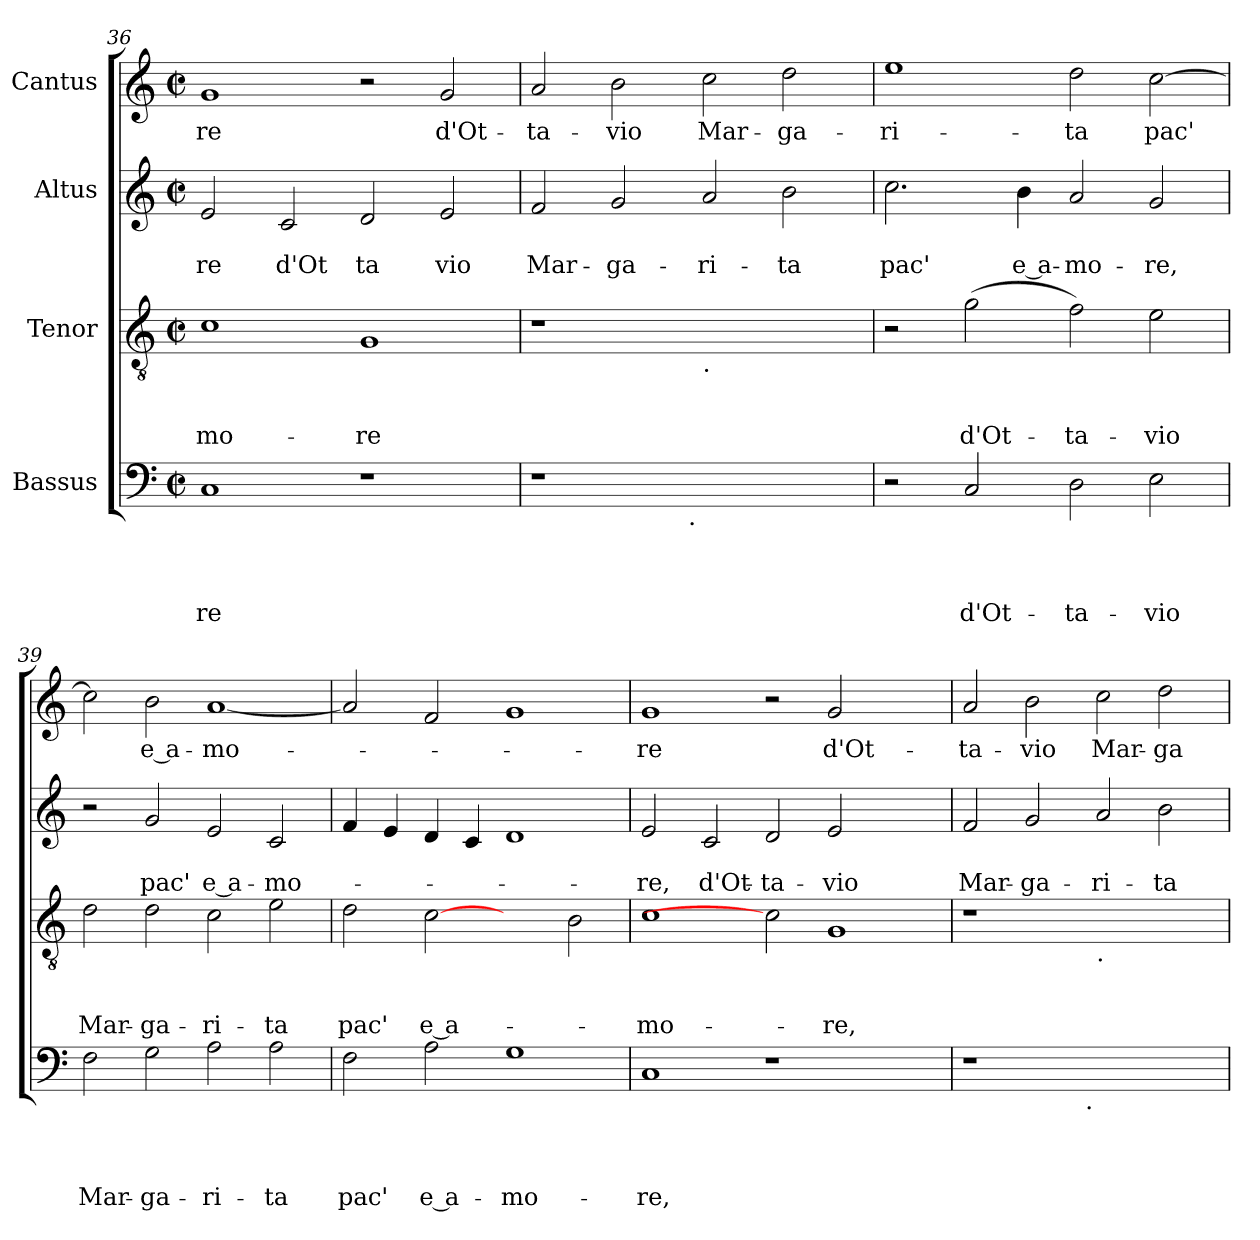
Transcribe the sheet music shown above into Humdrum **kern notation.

**kern	**text	**text	**text	**text	**kern	**text	**text	**text	**kern	**text	**text	**kern	**text
*part4	*part4	*part4	*part4	*part4	*part3	*part3	*part3	*part3	*part2	*part2	*part2	*part1	*part1
*staff4	*staff4	*staff4	*staff4	*staff4	*staff3	*staff3	*staff3	*staff3	*staff2	*staff2	*staff2	*staff1	*staff1
*I"Bassus	*	*	*	*	*I"Tenor	*	*	*	*I"Altus	*	*	*I"Cantus	*
*clefF4	*	*	*	*	*clefGv2	*	*	*	*clefG2	*	*	*clefG2	*
*k[]	*	*	*	*	*k[]	*	*	*	*k[]	*	*	*k[]	*
*C:	*	*	*	*	*C:	*	*	*	*C:	*	*	*C:	*
*M2/2	*	*	*	*	*M2/2	*	*	*	*M2/2	*	*	*M2/2	*
*met(c|)	*	*	*	*	*met(c|)	*	*	*	*met(c|)	*	*	*met(c|)	*
=36	=36	=36	=36	=36	=36	=36	=36	=36	=36	=36	=36	=36	=36
!	!	!	!	!LO:LY:b	!	!	!	!LO:LY:b	!	!	!LO:LY:b	!	!LO:LY:b
1C	.	.	.	-re	1c	.	.	-mo-	2e/	.	re	1g	-re
!	!	!	!	!	!	!	!	!	!	!	!LO:LY:b	!	!
.	.	.	.	.	.	.	.	.	2c/	.	d'Ot	.	.
!	!	!	!	!	!	!	!	!LO:LY:b	!	!	!LO:LY:b	!	!
1r	.	.	.	.	1G	.	.	-re	2d/	.	ta	2r	.
!	!	!	!	!	!	!	!	!	!	!	!LO:LY:b	!	!LO:LY:b
.	.	.	.	.	.	.	.	.	2e/	.	vio	2g/	d'Ot-
!!LO:PB:g=z
=37	=37	=37	=37	=37	=37	=37	=37	=37	=37	=37	=37	=37	=37
!	!	!	!	!	!	!	!	!	!	!	!LO:LY:b	!	!LO:LY:b
*^	*	*	*	*	*	*	*	*	*	*	*	*	*
1r	2ryy	.	.	.	.	1r	.	.	.	2f/	.	Mar-	2a/	-ta-
!	!	!	!	!	!	!	!	!	!	!	!	!LO:LY:b	!	!LO:LY:b
.	4...ryy	.	.	.	.	.	.	.	.	2g/	.	-ga-	2b\	-vio
!	!LO:TX:b:t=.	!	!	!	!	!	!	!	!	!	!	!	!	!
.	1ryy	.	.	.	.	.	.	.	.	.	.	.	.	.
!	!	!	!	!	!	!LO:TX:b:t=.	!	!	!	!	!	!	!	!
!	!	!	!	!	!	!	!	!	!	!	!	!LO:LY:b	!	!LO:LY:b
1ryy	.	.	.	.	.	1ryy	.	.	.	2a/	.	-ri-	2cc\	Mar-
!	!	!	!	!	!	!	!	!	!	!	!	!LO:LY:b	!	!LO:LY:b
.	.	.	.	.	.	.	.	.	.	2b\	.	-ta	2dd\	-ga-
.	32ryy	.	.	.	.	.	.	.	.	.	.	.	.	.
=38	=38	=38	=38	=38	=38	=38	=38	=38	=38	=38	=38	=38	=38	=38
!	!	!	!	!	!	!	!	!	!	!	!	!LO:LY:b	!	!LO:LY:b
*v	*v	*	*	*	*	*	*	*	*	*	*	*	*	*
2r	.	.	.	.	2r	.	.	.	2.cc\	.	pac'	1ee	-ri-
!	!	!	!	!LO:LY:b	!	!	!	!LO:LY:b	!	!	!	!	!
2C/	.	.	.	d'Ot-	(>2g\	.	.	d'Ot-	.	.	.	.	.
!	!	!	!	!	!	!	!	!	!	!	!LO:LY:b:rj	!	!
.	.	.	.	.	.	.	.	.	4b\	.	e a-	.	.
!	!	!	!	!LO:LY:b	!	!	!	!LO:LY:b	!	!	!LO:LY:b	!	!LO:LY:b
2D\	.	.	.	-ta-	2f\)	.	.	-ta-	2a/	.	-mo-	2dd\	-ta
!	!	!	!	!LO:LY:b	!	!	!	!LO:LY:b	!	!	!LO:LY:b	!	!LO:LY:b
2E\	.	.	.	-vio	2e\	.	.	-vio	2g/	.	-re,	[>2cc\	pac'
=39	=39	=39	=39	=39	=39	=39	=39	=39	=39	=39	=39	=39	=39
!	!	!	!	!LO:LY:b	!	!	!	!LO:LY:b	!	!	!	!	!
2F\	.	.	.	Mar-	2d\	.	.	Mar-	2r	.	.	2cc\]	.
!	!	!	!	!LO:LY:b	!	!	!	!LO:LY:b	!	!	!LO:LY:b	!	!LO:LY:b:rj
2G\	.	.	.	-ga-	2d\	.	.	-ga-	2g/	.	pac'	2b\	e a-
!	!	!	!	!LO:LY:b	!	!	!	!LO:LY:b	!	!	!LO:LY:b:rj	!	!LO:LY:b
2A\	.	.	.	-ri-	2c\	.	.	-ri-	2e/	.	e a-	[<1a	-mo-
!	!	!	!	!LO:LY:b	!	!	!	!LO:LY:b	!	!	!LO:LY:b	!	!
2A\	.	.	.	-ta	2e\	.	.	-ta	2c/	.	-mo-	.	.
=40	=40	=40	=40	=40	=40	=40	=40	=40	=40	=40	=40	=40	=40
!	!	!	!	!LO:LY:b	!	!	!	!LO:LY:b	!	!	!	!	!
2F\	.	.	.	pac'	2d\	.	.	pac'	4f/	.	.	2a/]	.
.	.	.	.	.	.	.	.	.	4e/	.	.	.	.
!	!	!	!	!LO:LY:b:rj	!	!	!	!LO:LY:b:rj	!	!	!	!	!
2A\	.	.	.	e a-	[2c	.	.	e a-	4d/	.	.	2f/	.
.	.	.	.	.	.	.	.	.	4c/	.	.	.	.
!	!	!	!	!LO:LY:b	!	!	!	!	!	!	!	!	!
1G	.	.	.	-mo-	2ryy	.	.	.	1d	.	.	1g	.
.	.	.	.	.	2B\	.	.	.	.	.	.	.	.
=41	=41	=41	=41	=41	=41	=41	=41	=41	=41	=41	=41	=41	=41
!	!	!	!	!LO:LY:b	!	!	!	!LO:LY:b	!	!	!LO:LY:b	!	!LO:LY:b
1C	.	.	.	-re,	1c	.	.	-mo-	2e/	.	-re,	1g	-re
!	!	!	!	!	!	!	!	!	!	!	!LO:LY:b	!	!
.	.	.	.	.	.	.	.	.	2c/	.	d'Ot-	.	.
!	!	!	!	!	!	!	!	!	!	!	!LO:LY:b	!	!
1r	.	.	.	.	2c]	.	.	.	2d/	.	-ta-	2r	.
!	!	!	!	!	!	!	!	!LO:LY:b	!	!	!LO:LY:b	!	!LO:LY:b
.	.	.	.	.	1G	.	.	-re,	2e/	.	-vio	2g/	d'Ot-
2ryy	.	.	.	.	.	.	.	.	2ryy	.	.	2ryy	.
=42	=42	=42	=42	=42	=42	=42	=42	=42	=42	=42	=42	=42	=42
!	!	!	!	!	!	!	!	!	!	!	!LO:LY:b	!	!LO:LY:b
*^	*	*	*	*	*	*	*	*	*	*	*	*	*
1r	2ryy	.	.	.	.	1r	.	.	.	2f/	.	Mar-	2a/	-ta-
!	!	!	!	!	!	!	!	!	!	!	!	!LO:LY:b	!	!LO:LY:b
.	4...ryy	.	.	.	.	.	.	.	.	2g/	.	-ga-	2b\	-vio
!	!LO:TX:b:t=.	!	!	!	!	!	!	!	!	!	!	!	!	!
.	1ryy	.	.	.	.	.	.	.	.	.	.	.	.	.
!	!	!	!	!	!	!LO:TX:b:t=.	!	!	!	!	!	!	!	!
!	!	!	!	!	!	!	!	!	!	!	!	!LO:LY:b	!	!LO:LY:b
1ryy	.	.	.	.	.	1ryy	.	.	.	2a/	.	-ri-	2cc\	Mar-
!	!	!	!	!	!	!	!	!	!	!	!	!LO:LY:b	!	!LO:LY:b
.	.	.	.	.	.	.	.	.	.	2b\	.	-ta	2dd\	-ga-
.	32ryy	.	.	.	.	.	.	.	.	.	.	.	.	.
*v	*v	*	*	*	*	*	*	*	*	*	*	*	*	*
=	=	=	=	=	=	=	=	=	=	=	=	=	=
*-	*-	*-	*-	*-	*-	*-	*-	*-	*-	*-	*-	*-	*-
